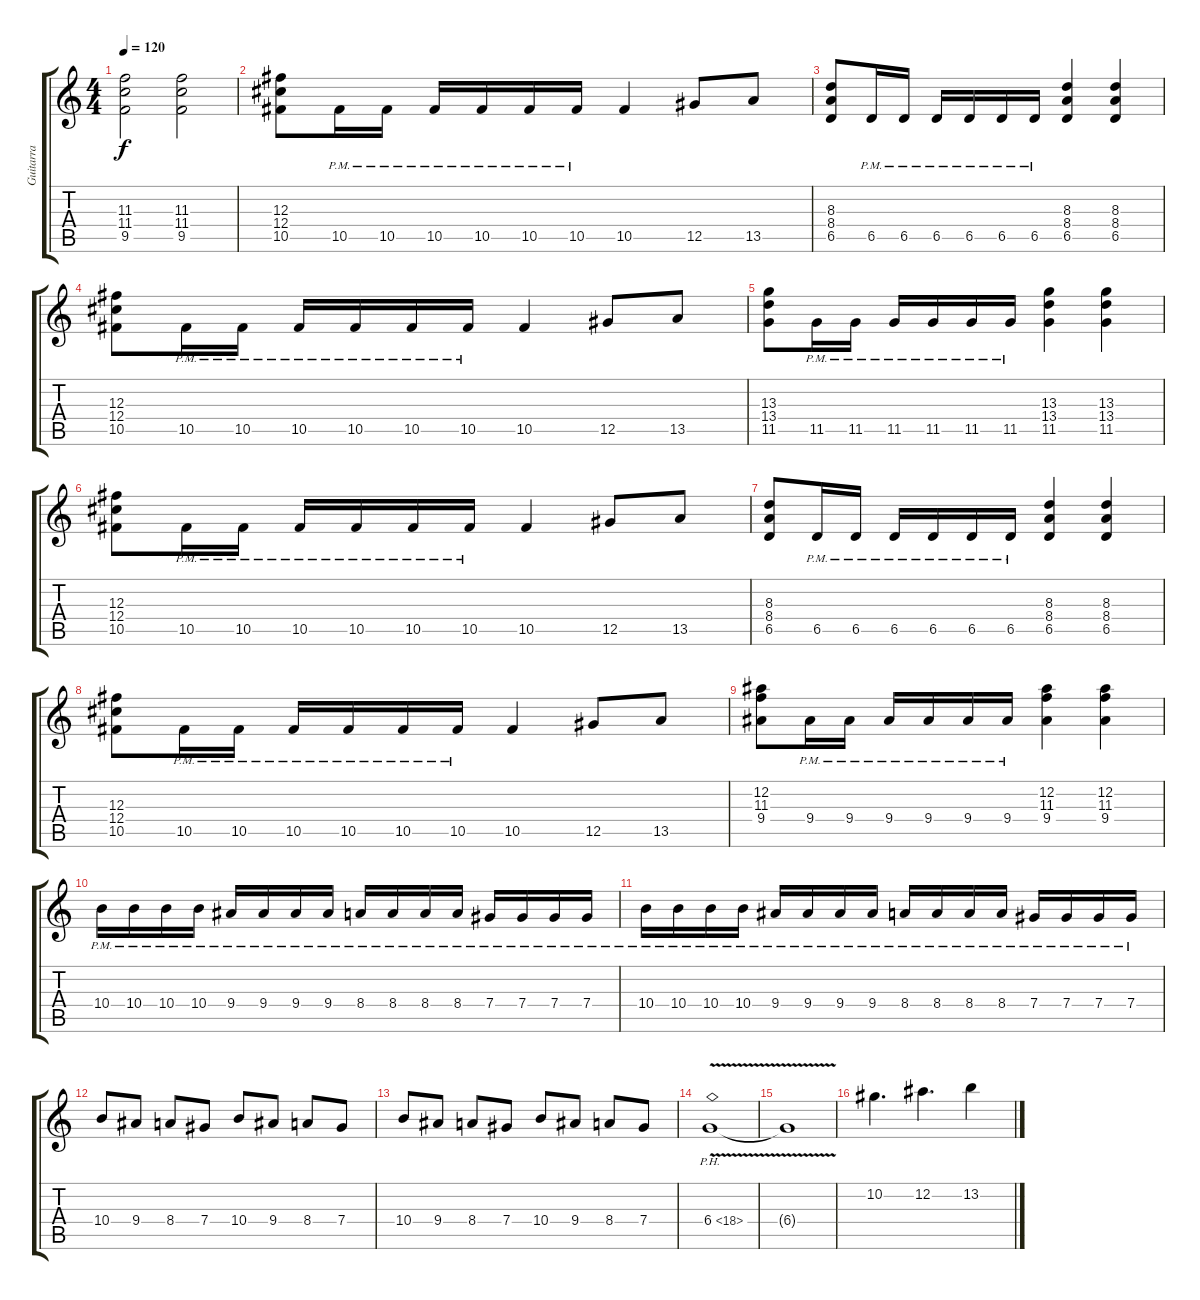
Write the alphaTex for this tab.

\track ("Guitarra" "Guitarra") {instrument overdrivenguitar}
\staff {score tabs}
\tuning (Eb4 Bb3 Gb3 Db3 Ab2 Eb2) {hide}
\ts (4 4)
\tempo 120
\clef g2
\ks c
(11.3 11.4 9.5).2{dy f} (11.3 11.4 9.5).2 |
(12.3 12.4 10.5).8 10.5{pm}.16 10.5{pm}.16 10.5{pm}.16 10.5{pm}.16 10.5{pm}.16 10.5{pm}.16 10.5.4 12.5.8 13.5.8 |
(8.3 8.4 6.5).8 6.5{pm}.16 6.5{pm}.16 6.5{pm}.16 6.5{pm}.16 6.5{pm}.16 6.5{pm}.16 (8.3 8.4 6.5).4 (8.3 8.4 6.5).4 |
(12.3 12.4 10.5).8 10.5{pm}.16 10.5{pm}.16 10.5{pm}.16 10.5{pm}.16 10.5{pm}.16 10.5{pm}.16 10.5.4 12.5.8 13.5.8 |
(13.3 13.4 11.5).8 11.5{pm}.16 11.5{pm}.16 11.5{pm}.16 11.5{pm}.16 11.5{pm}.16 11.5{pm}.16 (13.3 13.4 11.5).4 (13.3 13.4 11.5).4 |
(12.3 12.4 10.5).8 10.5{pm}.16 10.5{pm}.16 10.5{pm}.16 10.5{pm}.16 10.5{pm}.16 10.5{pm}.16 10.5.4 12.5.8 13.5.8 |
(8.3 8.4 6.5).8 6.5{pm}.16 6.5{pm}.16 6.5{pm}.16 6.5{pm}.16 6.5{pm}.16 6.5{pm}.16 (8.3 8.4 6.5).4 (8.3 8.4 6.5).4 |
(12.3 12.4 10.5).8 10.5{pm}.16 10.5{pm}.16 10.5{pm}.16 10.5{pm}.16 10.5{pm}.16 10.5{pm}.16 10.5.4 12.5.8 13.5.8 |
(12.2 11.3 9.4).8 9.4{pm}.16 9.4{pm}.16 9.4{pm}.16 9.4{pm}.16 9.4{pm}.16 9.4{pm}.16 (12.2 11.3 9.4).4 (12.2 11.3 9.4).4 |
10.4{pm}.16 10.4{pm}.16 10.4{pm}.16 10.4{pm}.16 9.4{pm}.16 9.4{pm}.16 9.4{pm}.16 9.4{pm}.16 8.4{pm}.16 8.4{pm}.16 8.4{pm}.16 8.4{pm}.16 7.4{pm}.16 7.4{pm}.16 7.4{pm}.16 7.4{pm}.16 |
10.4{pm}.16 10.4{pm}.16 10.4{pm}.16 10.4{pm}.16 9.4{pm}.16 9.4{pm}.16 9.4{pm}.16 9.4{pm}.16 8.4{pm}.16 8.4{pm}.16 8.4{pm}.16 8.4{pm}.16 7.4{pm}.16 7.4{pm}.16 7.4{pm}.16 7.4{pm}.16 |
10.4.8 9.4.8 8.4.8 7.4.8 10.4.8 9.4.8 8.4.8 7.4.8 |
10.4.8 9.4.8 8.4.8 7.4.8 10.4.8 9.4.8 8.4.8 7.4.8 |
6.4{ph 12 v}.1 |
6.4{t}.1 |
10.2.4{d} 12.2.4{d} 13.2.4
